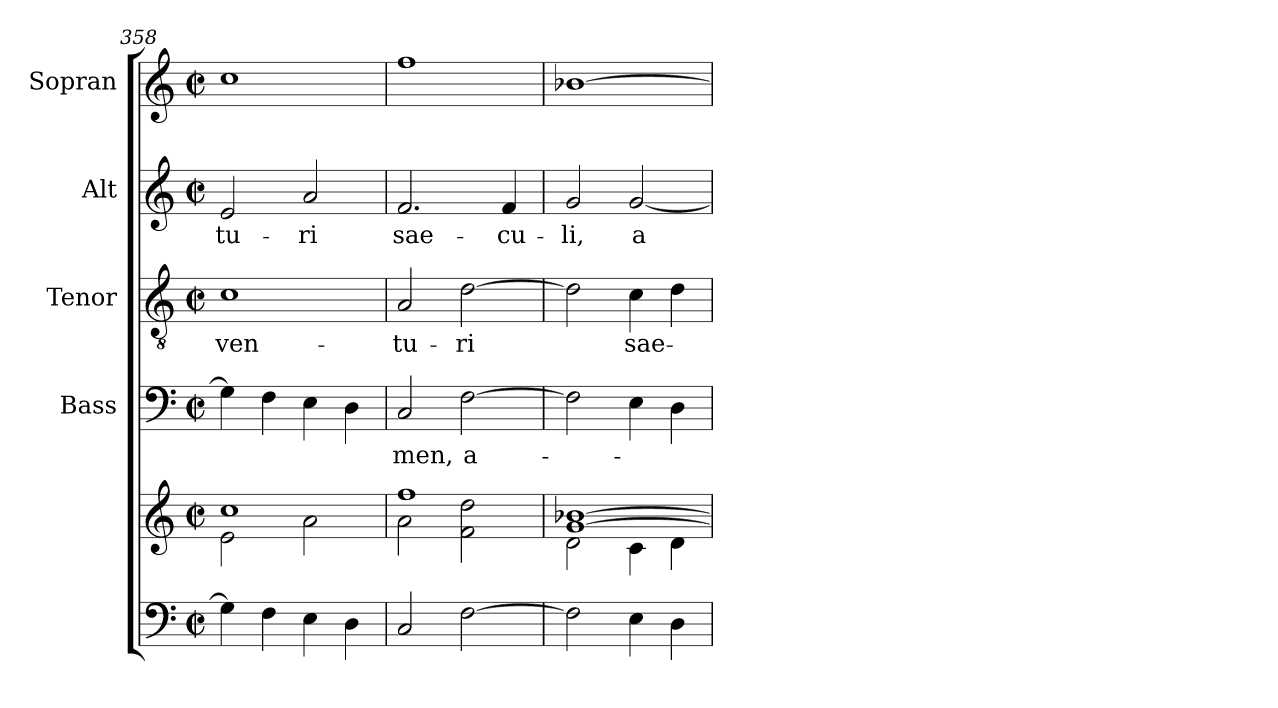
**kern	**kern	**kern	**text	**kern	**text	**kern	**text	**kern
*part5	*part5	*part4	*part4	*part3	*part3	*part2	*part2	*part1
*staff6	*staff5	*staff4	*staff4	*staff3	*staff3	*staff2	*staff2	*staff1
*	*	*I"Bass	*	*I"Tenor	*	*I"Alt	*	*I"Sopran
*	*	*I'B.	*	*I'T.	*	*I'A.	*	*I'S.
*clefF4	*clefG2	*clefF4	*	*clefGv2	*	*clefG2	*	*clefG2
*k[]	*k[]	*k[]	*	*k[]	*	*k[]	*	*k[]
*C:	*C:	*C:	*	*C:	*	*C:	*	*C:
*M2/2	*M2/2	*M2/2	*	*M2/2	*	*M2/2	*	*M2/2
*met(c|)	*met(c|)	*met(c|)	*	*met(c|)	*	*met(c|)	*	*met(c|)
=358	=358	=358	=358	=358	=358	=358	=358	=358
*	*^	*	*	*	*	*	*	*
!	!	!	!	!	!	!LO:LY:b	!	!LO:LY:b	!
4G\]	1cc	2e\	4G\]	.	1c	ven-	2e/	-tu-	1cc
4F\	.	.	4F\	.	.	.	.	.	.
!	!	!	!	!	!	!	!	!LO:LY:b	!
4E\	.	2a\	4E\	.	.	.	2a/	-ri	.
4D\	.	.	4D\	.	.	.	.	.	.
=359	=359	=359	=359	=359	=359	=359	=359	=359	=359
!	!	!	!	!LO:LY:b	!	!LO:LY:b	!	!LO:LY:b	!
2C/	1ff	2a\	2C/	-men,	2A/	-tu-	2.f/	sae-	1ff
!	!	!	!	!LO:LY:b	!	!LO:LY:b	!	!	!
[2F\	.	2f\ 2dd\	[2F\	a-	[2d\	-ri	.	.	.
!	!	!	!	!	!	!	!	!LO:LY:b	!
.	.	.	.	.	.	.	4f/	-cu-	.
=360	=360	=360	=360	=360	=360	=360	=360	=360	=360
!	!	!	!	!	!	!	!	!LO:LY:b	!
2F\]	[>1g [>1b-X	2d\	2F\]	.	2d\]	.	2g/	-li,	[1b-X
!	!	!	!	!	!	!LO:LY:b	!	!LO:LY:b	!
4E\	.	4c\	4E\	.	4c\	sae-	[2g/	a-	.
4D\	.	4d\	4D\	.	4d\	.	.	.	.
*	*v	*v	*	*	*	*	*	*	*
=	=	=	=	=	=	=	=	=
*-	*-	*-	*-	*-	*-	*-	*-	*-
